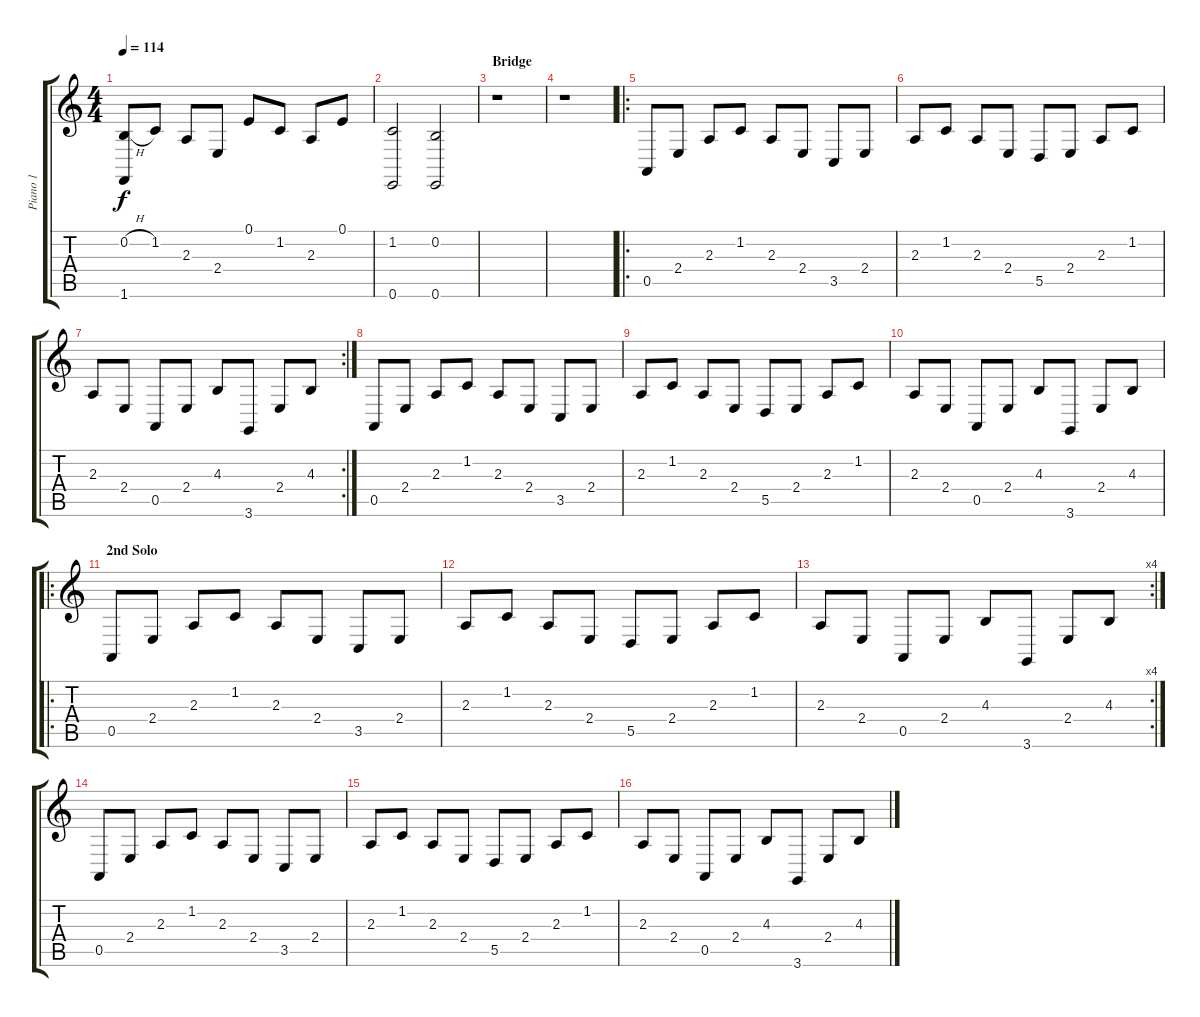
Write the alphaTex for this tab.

\track ("Piano 1" "Piano 1") {instrument acousticgrandpiano}
\staff {score tabs}
\tuning (E4 B3 G3 D3 A2 E2) {hide}
\ts (4 4)
\tempo 114
\clef g2
\ks c
(0.2{h} 1.6).8{dy f} 1.2.8 2.3.8 2.4.8 0.1.8 1.2.8 2.3.8 0.1.8 |
(1.2 0.6).2 (0.2 0.6).2 |
\section ("" "Bridge")
r.1 |
r.1 |
\ro
0.5.8 2.4.8 2.3.8 1.2.8 2.3.8 2.4.8 3.5.8 2.4.8 |
2.3.8 1.2.8 2.3.8 2.4.8 5.5.8 2.4.8 2.3.8 1.2.8 |
\rc 2
2.3.8 2.4.8 0.5.8 2.4.8 4.3.8 3.6.8 2.4.8 4.3.8 |
0.5.8 2.4.8 2.3.8 1.2.8 2.3.8 2.4.8 3.5.8 2.4.8 |
2.3.8 1.2.8 2.3.8 2.4.8 5.5.8 2.4.8 2.3.8 1.2.8 |
2.3.8 2.4.8 0.5.8 2.4.8 4.3.8 3.6.8 2.4.8 4.3.8 |
\ro
\section ("" "2nd Solo")
0.5.8 2.4.8 2.3.8 1.2.8 2.3.8 2.4.8 3.5.8 2.4.8 |
2.3.8 1.2.8 2.3.8 2.4.8 5.5.8 2.4.8 2.3.8 1.2.8 |
\rc 4
2.3.8 2.4.8 0.5.8 2.4.8 4.3.8 3.6.8 2.4.8 4.3.8 |
0.5.8 2.4.8 2.3.8 1.2.8 2.3.8 2.4.8 3.5.8 2.4.8 |
2.3.8 1.2.8 2.3.8 2.4.8 5.5.8 2.4.8 2.3.8 1.2.8 |
2.3.8 2.4.8 0.5.8 2.4.8 4.3.8 3.6.8 2.4.8 4.3.8
